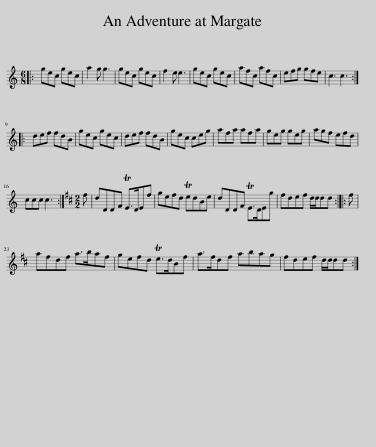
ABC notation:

X:1
L:1/8
M:6/8
I:linebreak $
K:C
V:1 treble
V:1
|: gec gec | a2 g g3 | gec gec | f2 e e3 | gec gec | %5
 afc afc | efg gfe | c3 c3 ::$ def fdB | gec gec | %10
 def fdB | gec ceg | afa afa | geg geg | agf efd |$ %15
 ccc c3 :|[K:D][M:2/2] f | dDDF TE>DEf | gefd TedBe | dDDF TE>DEg | %20
 fdef d/d/dd :: f |$ afdf a>baf | gefd Te>dBf | a>fdf abag | %25
 fdef d/d/dd :| %26
